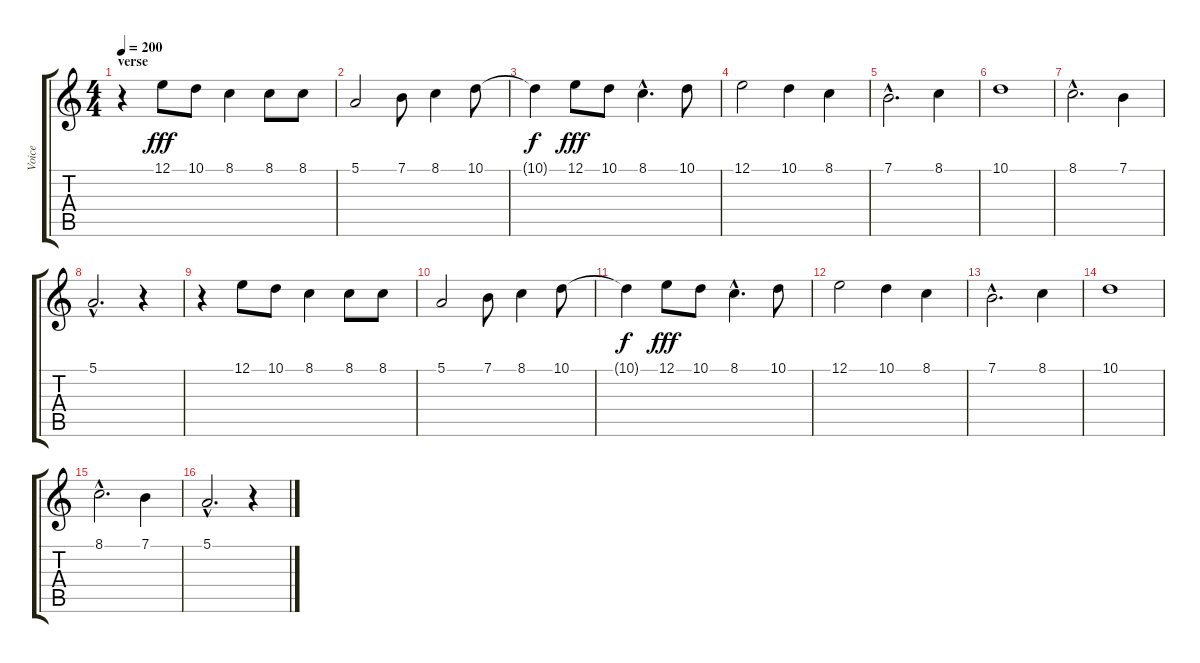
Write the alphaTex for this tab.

\track ("Voice" "Voice") {instrument choiraahs}
\staff {score tabs}
\tuning (E4 B3 G3 D3 A2 E2) {hide}
\ts (4 4)
\section ("" "verse")
\tempo 200
\clef g2
\ks c
r.4{dy fff} 12.1.8 10.1.8 8.1.4 8.1.8 8.1.8 |
5.1.2 7.1.8 8.1.4 10.1.8 |
10.1{t}.4{dy f} 12.1.8{dy fff} 10.1.8 8.1{hac}.4{d} 10.1.8 |
12.1.2 10.1.4 8.1.4 |
7.1{hac}.2{d} 8.1.4 |
10.1.1 |
8.1{hac}.2{d} 7.1.4 |
5.1{hac}.2{d} r.4 |
r.4 12.1.8 10.1.8 8.1.4 8.1.8 8.1.8 |
5.1.2 7.1.8 8.1.4 10.1.8 |
10.1{t}.4{dy f} 12.1.8{dy fff} 10.1.8 8.1{hac}.4{d} 10.1.8 |
12.1.2 10.1.4 8.1.4 |
7.1{hac}.2{d} 8.1.4 |
10.1.1 |
8.1{hac}.2{d} 7.1.4 |
5.1{hac}.2{d} r.4
